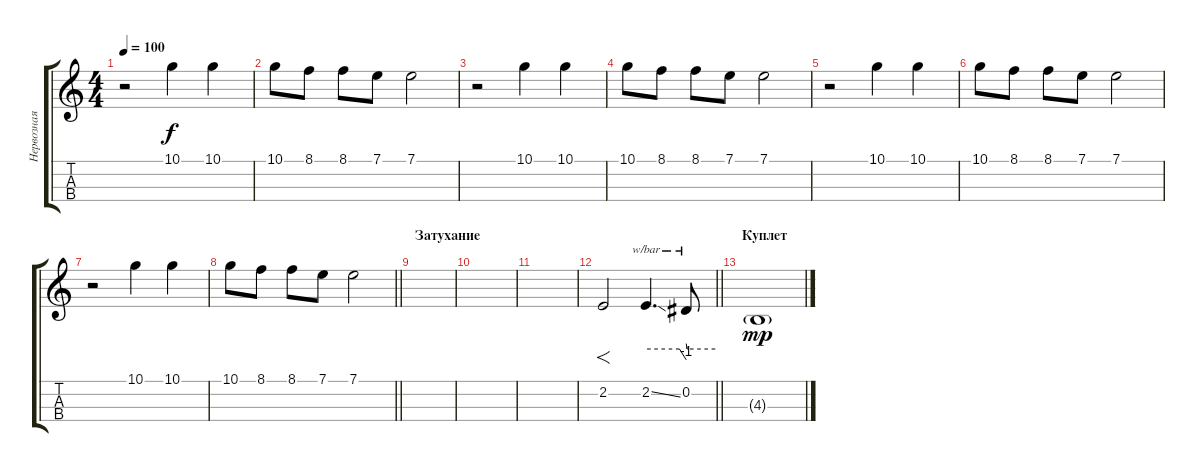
\track ("Нервозная скрипка" "Нервозная ") {instrument viola}
\staff {score tabs}
\tuning (A4 D4 G3 C3) {hide}
\ts (4 4)
\tempo 100
\clef g2
\ks c
r.2{dy f} 10.1.4 10.1.4 |
10.1.8 8.1.8 8.1.8 7.1.8 7.1.2 |
r.2 10.1.4 10.1.4 |
10.1.8 8.1.8 8.1.8 7.1.8 7.1.2 |
r.2 10.1.4 10.1.4 |
10.1.8 8.1.8 8.1.8 7.1.8 7.1.2 |
r.2 10.1.4 10.1.4 |
\barLineRight lightlight
10.1.8 8.1.8 8.1.8 7.1.8 7.1.2 |
\section ("" "Затухание")
|
|
|
\barLineRight lightlight
2.2.2{f} 2.2{ss}.4{d tbe (custom default 0 0 50 0 60 -4)} 0.2.8{tbe (custom default 0 2 2 0 5 0 60 0)} |
\section ("" "Куплет")
4.3{g}.1{dy mp}
